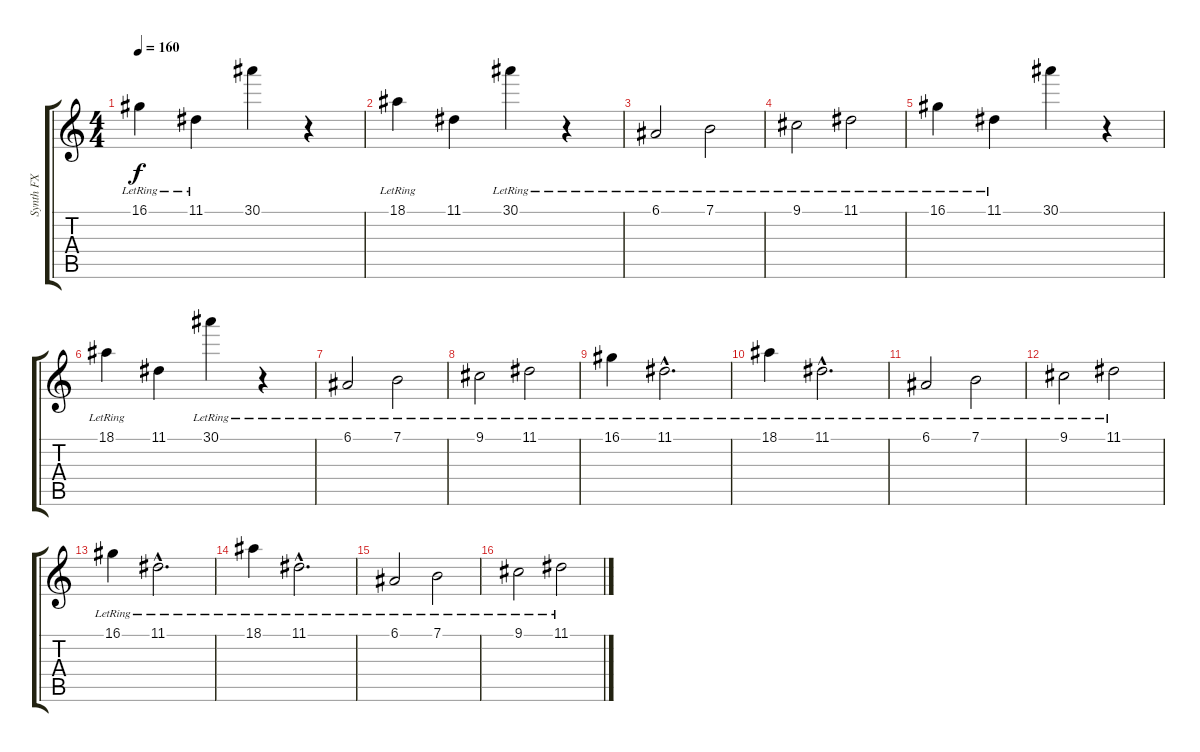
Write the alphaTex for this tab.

\track ("Synth FX" "Synth FX") {instrument fx5brightness}
\staff {score tabs}
\tuning (E4 B3 G3 D3 A2 E2) {hide}
\ts (4 4)
\tempo 160
\clef g2
\ks c
16.1{lr}.4{dy f} 11.1{lr}.4 30.1.4 r.4 |
18.1{lr}.4 11.1.4 30.1{lr}.4 r.4 |
6.1{lr}.2 7.1{lr}.2 |
9.1{lr}.2 11.1{lr}.2 |
16.1{lr}.4 11.1{lr}.4 30.1.4 r.4 |
18.1{lr}.4 11.1.4 30.1{lr}.4 r.4 |
6.1{lr}.2 7.1{lr}.2 |
9.1{lr}.2 11.1{lr}.2 |
16.1{lr}.4 11.1{hac lr}.2{d} |
18.1{lr}.4 11.1{hac lr}.2{d} |
6.1{lr}.2 7.1{lr}.2 |
9.1{lr}.2 11.1{lr}.2 |
16.1{lr}.4 11.1{hac lr}.2{d} |
18.1{lr}.4 11.1{hac lr}.2{d} |
6.1{lr}.2 7.1{lr}.2 |
9.1{lr}.2 11.1{lr}.2
